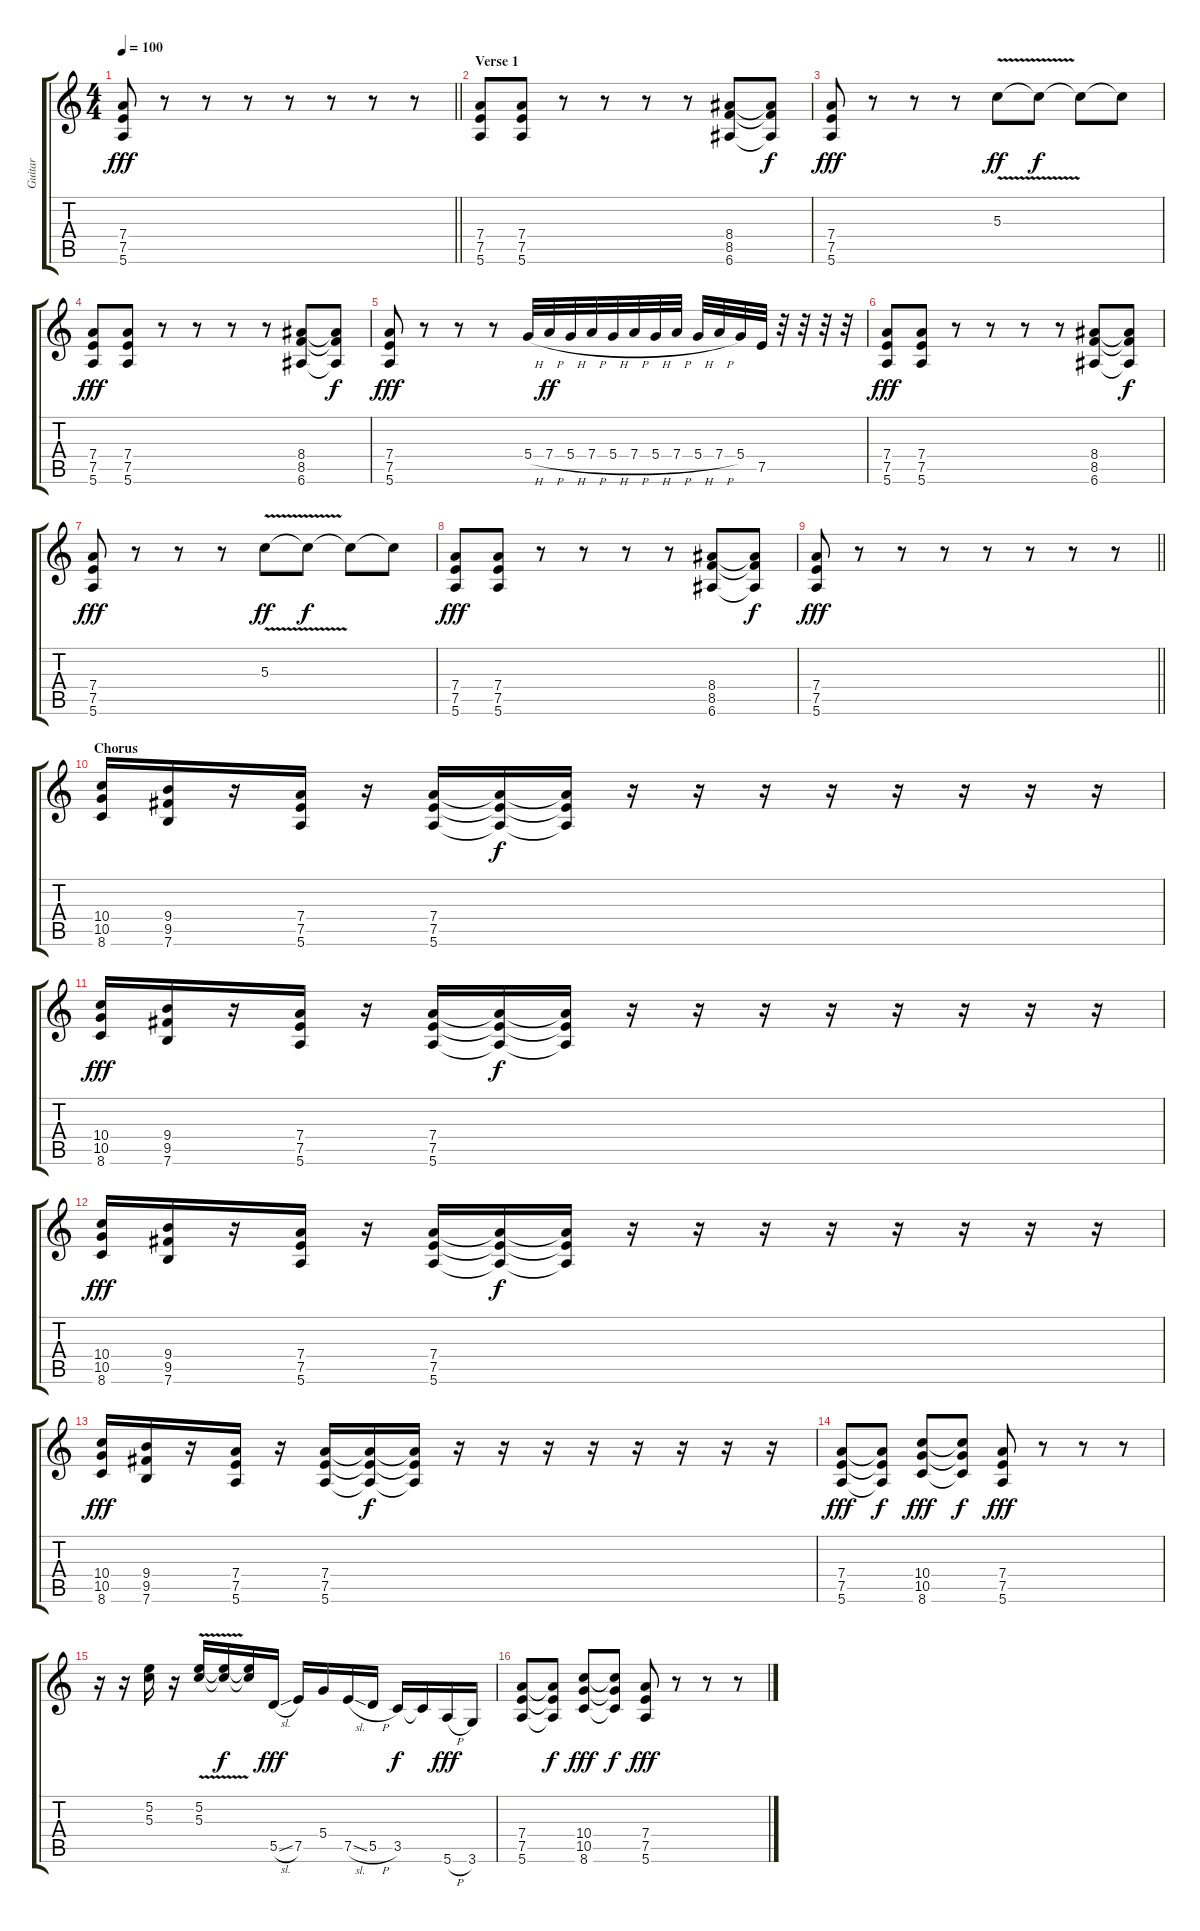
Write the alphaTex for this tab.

\track ("Guitar" "Guitar") {instrument distortionguitar}
\staff {score tabs}
\tuning (E4 B3 G3 D3 A2 E2) {hide}
\ts (4 4)
\tempo 100
\clef g2
\barLineRight lightlight
\ks c
(7.4 7.5 5.6).8{dy fff} r.8 r.8 r.8 r.8 r.8 r.8 r.8 |
\section ("" "Verse 1")
(7.4 7.5 5.6).8 (7.4 7.5 5.6).8 r.8 r.8 r.8 r.8 (8.4 8.5 6.6).8 (8.4{t} 8.5{t} 6.6{t}).8{dy f} |
(7.4 7.5 5.6).8{dy fff} r.8 r.8 r.8 5.3{v}.8{dy ff} 5.3{t}.8{dy f} 5.3{t}.8 5.3{t}.8 |
(7.4 7.5 5.6).8{dy fff} (7.4 7.5 5.6).8 r.8 r.8 r.8 r.8 (8.4 8.5 6.6).8 (8.4{t} 8.5{t} 6.6{t}).8{dy f} |
(7.4 7.5 5.6).8{dy fff} r.8 r.8 r.8 5.4{h}.32 7.4{h}.32{dy ff} 5.4{h}.32 7.4{h}.32 5.4{h}.32 7.4{h}.32 5.4{h}.32 7.4{h}.32 5.4{h}.32 7.4{h}.32 5.4.32 7.5.32 r.32 r.32 r.32 r.32 |
(7.4 7.5 5.6).8{dy fff} (7.4 7.5 5.6).8 r.8 r.8 r.8 r.8 (8.4 8.5 6.6).8 (8.4{t} 8.5{t} 6.6{t}).8{dy f} |
(7.4 7.5 5.6).8{dy fff} r.8 r.8 r.8 5.3{v}.8{dy ff} 5.3{t}.8{dy f} 5.3{t}.8 5.3{t}.8 |
(7.4 7.5 5.6).8{dy fff} (7.4 7.5 5.6).8 r.8 r.8 r.8 r.8 (8.4 8.5 6.6).8 (8.4{t} 8.5{t} 6.6{t}).8{dy f} |
\barLineRight lightlight
(7.4 7.5 5.6).8{dy fff} r.8 r.8 r.8 r.8 r.8 r.8 r.8 |
\section ("" "Chorus")
(10.4 10.5 8.6).16 (9.4 9.5 7.6).16 r.16 (7.4 7.5 5.6).16 r.16 (7.4 7.5 5.6).16 (7.4{t} 7.5{t} 5.6{t}).16{dy f} (7.4{t} 7.5{t} 5.6{t}).16 r.16 r.16 r.16 r.16 r.16 r.16 r.16 r.16 |
(10.4 10.5 8.6).16{dy fff} (9.4 9.5 7.6).16 r.16 (7.4 7.5 5.6).16 r.16 (7.4 7.5 5.6).16 (7.4{t} 7.5{t} 5.6{t}).16{dy f} (7.4{t} 7.5{t} 5.6{t}).16 r.16 r.16 r.16 r.16 r.16 r.16 r.16 r.16 |
(10.4 10.5 8.6).16{dy fff} (9.4 9.5 7.6).16 r.16 (7.4 7.5 5.6).16 r.16 (7.4 7.5 5.6).16 (7.4{t} 7.5{t} 5.6{t}).16{dy f} (7.4{t} 7.5{t} 5.6{t}).16 r.16 r.16 r.16 r.16 r.16 r.16 r.16 r.16 |
(10.4 10.5 8.6).16{dy fff} (9.4 9.5 7.6).16 r.16 (7.4 7.5 5.6).16 r.16 (7.4 7.5 5.6).16 (7.4{t} 7.5{t} 5.6{t}).16{dy f} (7.4{t} 7.5{t} 5.6{t}).16 r.16 r.16 r.16 r.16 r.16 r.16 r.16 r.16 |
(7.4 7.5 5.6).8{dy fff} (7.4{t} 7.5{t} 5.6{t}).8{dy f} (10.4 10.5 8.6).8{dy fff} (10.4{t} 10.5{t} 8.6{t}).8{dy f} (7.4 7.5 5.6).8{dy fff} r.8 r.8 r.8 |
r.16 r.16 (5.2 5.3).16 r.16 (5.2{v} 5.3{v}).16 (5.2{t} 5.3{t}).16{dy f} (5.2{t} 5.3{t}).16 5.5{sl}.16{dy fff} 7.5.16 5.4.16 7.5{sl}.16 5.5{h}.16 3.5.16{dy f} 3.5{t}.16 5.6{h}.16{dy fff} 3.6.16 |
(7.4 7.5 5.6).8 (7.4{t} 7.5{t} 5.6{t}).8{dy f} (10.4 10.5 8.6).8{dy fff} (10.4{t} 10.5{t} 8.6{t}).8{dy f} (7.4 7.5 5.6).8{dy fff} r.8 r.8 r.8
